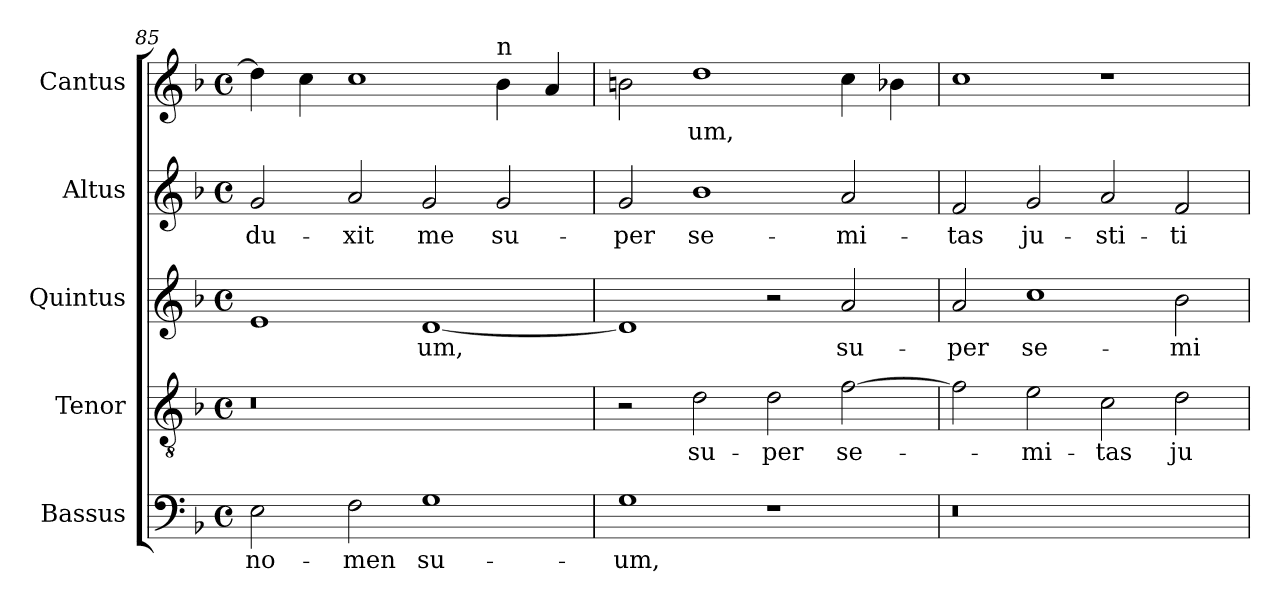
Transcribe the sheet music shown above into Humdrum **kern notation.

**kern	**text	**kern	**text	**kern	**text	**kern	**text	**kern	**text
*part5	*part5	*part4	*part4	*part3	*part3	*part2	*part2	*part1	*part1
*staff5	*staff5	*staff4	*staff4	*staff3	*staff3	*staff2	*staff2	*staff1	*staff1
*I"Bassus	*	*I"Tenor	*	*I"Quintus	*	*I"Altus	*	*I"Cantus	*
!!LO:LB:g=z
*clefF4	*	*clefGv2	*	*clefG2	*	*clefG2	*	*clefG2	*
*k[b-]	*	*k[b-]	*	*k[b-]	*	*k[b-]	*	*k[b-]	*
*F:	*	*F:	*	*F:	*	*F:	*	*F:	*
*M4/4	*	*M4/4	*	*M4/4	*	*M4/4	*	*M4/4	*
*met(c)	*	*met(c)	*	*met(c)	*	*met(c)	*	*met(c)	*
=85	=85	=85	=85	=85	=85	=85	=85	=85	=85
!	!LO:LY:b:cj	!	!	!	!	!	!LO:LY:b:cj	!	!
2E\	no-	0r	.	1e	.	2g/	-du-	4dd\]	.
.	.	.	.	.	.	.	.	4cc\	.
!	!LO:LY:b:cj	!	!	!	!	!	!LO:LY:b:cj	!	!
2F\	-men	.	.	.	.	2a/	-xit	1cc	.
!	!LO:LY:b:cj	!	!	!	!LO:LY:b	!	!LO:LY:b:cj	!	!
1G	su-	.	.	[<1d	um,	2g/	me	.	.
!	!	!	!	!	!	!	!	!LO:TX:a:t=n	!
!	!	!	!	!	!	!	!LO:LY:b:cj	!	!
.	.	.	.	.	.	2g/	su-	4b-\	.
.	.	.	.	.	.	.	.	4a/	.
=86	=86	=86	=86	=86	=86	=86	=86	=86	=86
!	!LO:LY:b:cj	!	!	!	!	!	!LO:LY:b:cj	!	!
1G	-um,	2r	.	1d]	.	2g/	-per	2bn\	.
!	!	!	!LO:LY:b:cj	!	!	!	!LO:LY:b:cj	!	!LO:LY:b
.	.	2d\	su-	.	.	1b-	se-	1dd	-um,
!	!	!	!LO:LY:b:cj	!	!	!	!	!	!
1r	.	2d\	-per	2r	.	.	.	.	.
!	!	!	!LO:LY:b:cj	!	!LO:LY:b:cj	!	!LO:LY:b:cj	!	!
.	.	[>2f\	se-	2a/	su-	2a/	-mi-	4cc\	.
.	.	.	.	.	.	.	.	4b-X\	.
=87	=87	=87	=87	=87	=87	=87	=87	=87	=87
!	!	!	!	!	!LO:LY:b:cj	!	!LO:LY:b:cj	!	!
0r	.	2f\]	.	2a/	-per	2f/	-tas	1cc	.
!	!	!	!LO:LY:b:cj	!	!LO:LY:b:cj	!	!LO:LY:b:cj	!	!
.	.	2e\	-mi-	1cc	se-	2g/	ju-	.	.
!	!	!	!LO:LY:b:cj	!	!	!	!LO:LY:b:cj	!	!
.	.	2c\	-tas	.	.	2a/	-sti-	1r	.
!	!	!	!LO:LY:b:cj	!	!LO:LY:b:cj	!	!LO:LY:b:cj	!	!
.	.	2d\	ju-	2b-\	-mi-	2f/	-ti-	.	.
=	=	=	=	=	=	=	=	=	=
*-	*-	*-	*-	*-	*-	*-	*-	*-	*-
